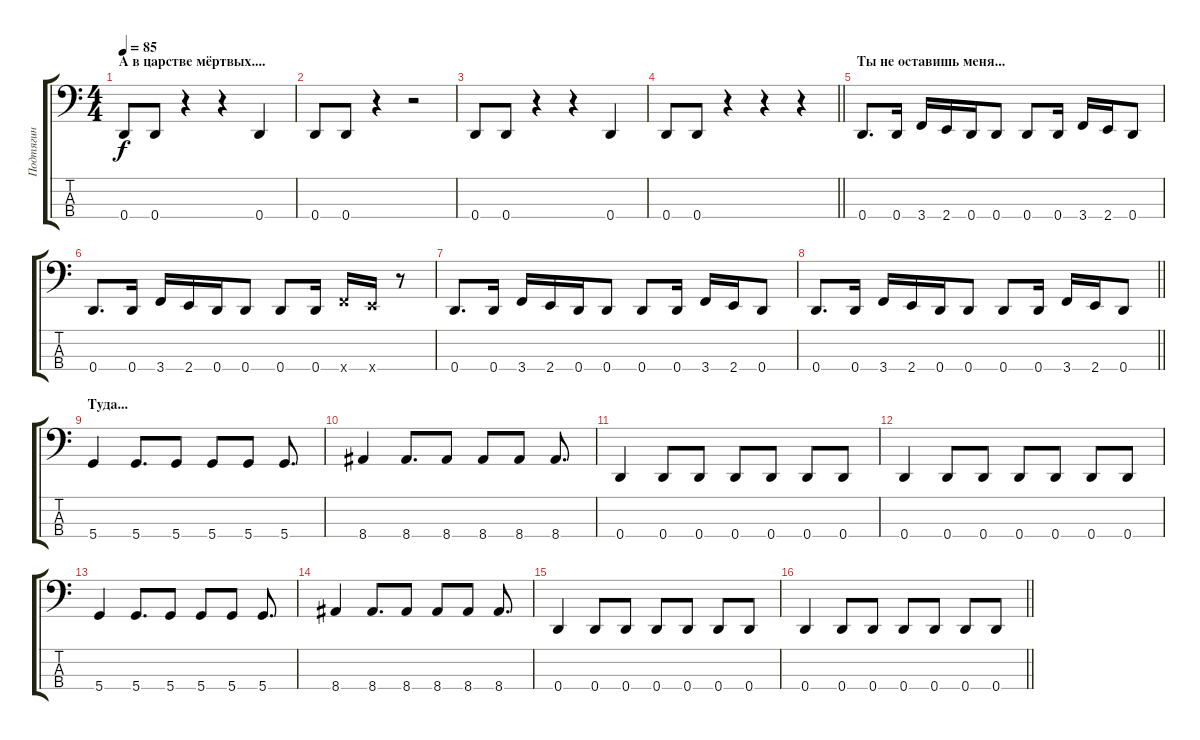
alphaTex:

\track ("Подтягин" "Подтягин") {instrument electricbasspick}
\staff {score tabs}
\tuning (G2 D2 A1 D1) {hide}
\ts (4 4)
\section ("" "А в царстве мёртвых....")
\tempo 85
\clef f4
\ks c
0.4.8{dy f} 0.4.8 r.4 r.4 0.4.4 |
0.4.8 0.4.8 r.4 r.2 |
0.4.8 0.4.8 r.4 r.4 0.4.4 |
\barLineRight lightlight
0.4.8 0.4.8 r.4 r.4 r.4 |
\section ("" "Ты не оставишь меня...")
0.4.8{d} 0.4.16 3.4.16 2.4.16 0.4.16 0.4.8 0.4.8 0.4.16 3.4.16 2.4.16 0.4.8 |
0.4.8{d} 0.4.16 3.4.16 2.4.16 0.4.16 0.4.8 0.4.8 0.4.16 3.4{x}.16 2.4{x}.16 r.8 |
0.4.8{d} 0.4.16 3.4.16 2.4.16 0.4.16 0.4.8 0.4.8 0.4.16 3.4.16 2.4.16 0.4.8 |
\barLineRight lightlight
0.4.8{d} 0.4.16 3.4.16 2.4.16 0.4.16 0.4.8 0.4.8 0.4.16 3.4.16 2.4.16 0.4.8 |
\section ("" "Туда...")
5.4.4 5.4.8{d} 5.4.8 5.4.8 5.4.8 5.4.8{d} |
8.4.4 8.4.8{d} 8.4.8 8.4.8 8.4.8 8.4.8{d} |
0.4.4 0.4.8 0.4.8 0.4.8 0.4.8 0.4.8 0.4.8 |
0.4.4 0.4.8 0.4.8 0.4.8 0.4.8 0.4.8 0.4.8 |
5.4.4 5.4.8{d} 5.4.8 5.4.8 5.4.8 5.4.8{d} |
8.4.4 8.4.8{d} 8.4.8 8.4.8 8.4.8 8.4.8{d} |
0.4.4 0.4.8 0.4.8 0.4.8 0.4.8 0.4.8 0.4.8 |
\barLineRight lightlight
0.4.4 0.4.8 0.4.8 0.4.8 0.4.8 0.4.8 0.4.8
